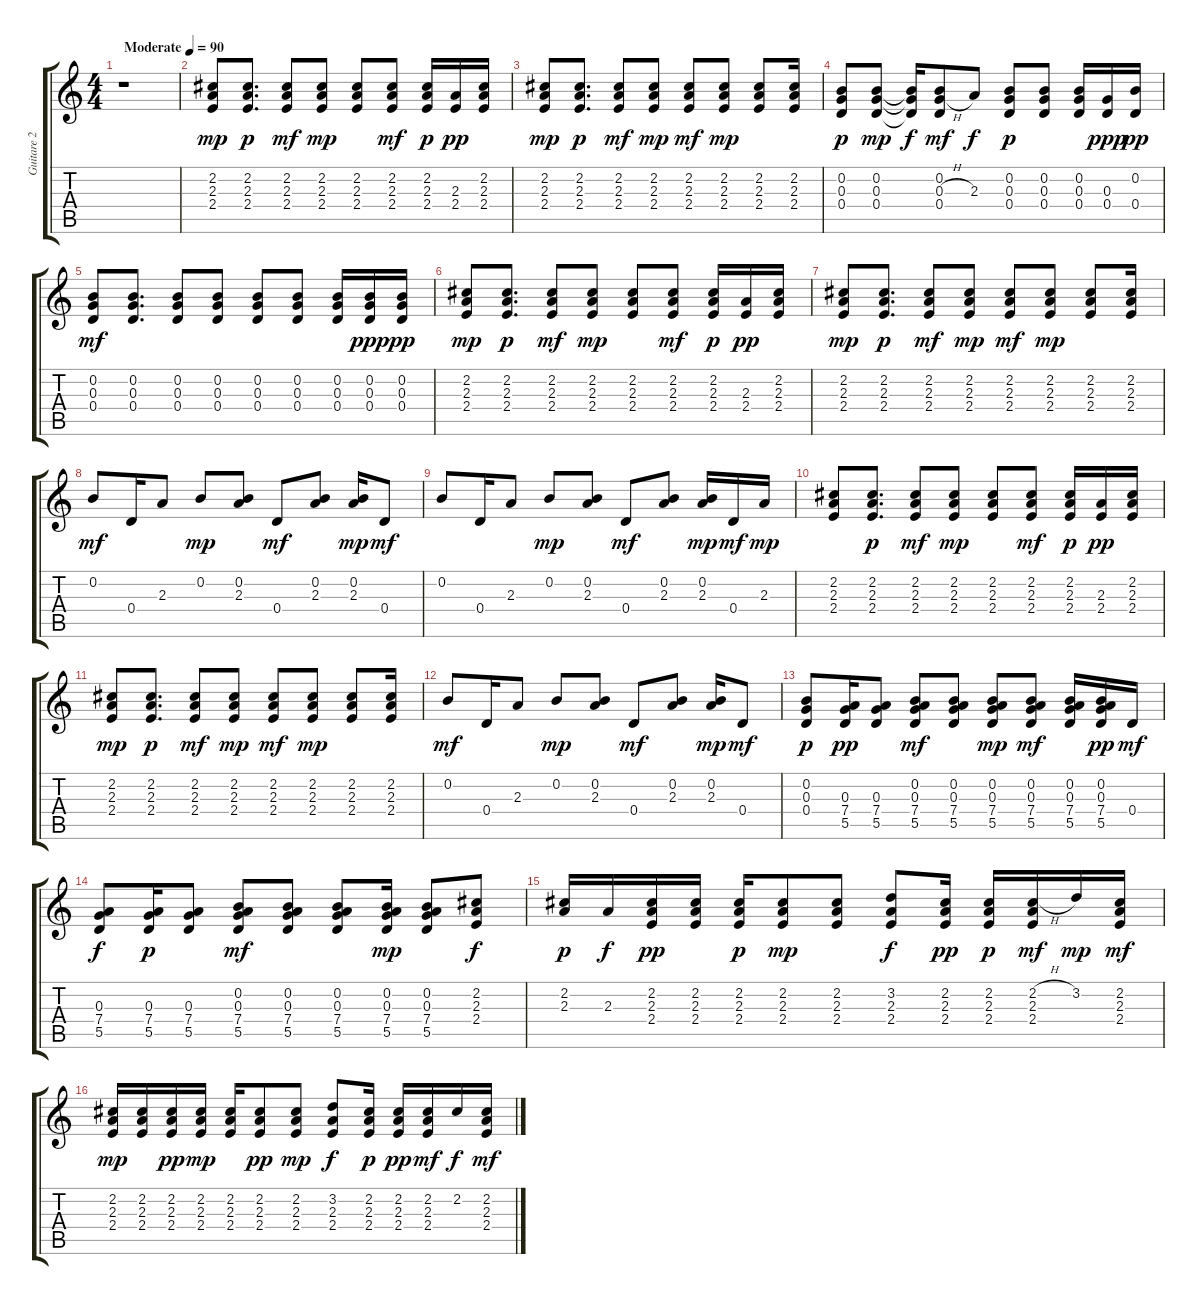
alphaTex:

\track ("Guitare 2" "Guitare 2") {instrument acousticguitarsteel}
\staff {score tabs}
\tuning (E4 B3 G3 D3 A2 E2) {hide}
\ts (4 4)
\tempo (90 "Moderate")
\clef g2
\ks c
r.1{dy mp instrument acousticguitarsteel} |
(2.2 2.3 2.4).8 (2.2 2.3 2.4).8{d dy p} (2.2 2.3 2.4).8{dy mf} (2.2 2.3 2.4).8{dy mp} (2.2 2.3 2.4).8 (2.2 2.3 2.4).8{dy mf} (2.2 2.3 2.4).16{dy p} (2.3 2.4).16{dy pp} (2.2 2.3 2.4).16 |
(2.2 2.3 2.4).8{dy mp} (2.2 2.3 2.4).8{d dy p} (2.2 2.3 2.4).8{dy mf} (2.2 2.3 2.4).8{dy mp} (2.2 2.3 2.4).8{dy mf} (2.2 2.3 2.4).8{dy mp} (2.2 2.3 2.4).8 (2.2 2.3 2.4).16 |
(0.2 0.3 0.4).8{dy p} (0.2 0.3 0.4).8{dy mp} (0.2{t} 0.3{t} 0.4{t}).16{dy f} (0.2 0.3{h} 0.4).8{dy mf} 2.3.8{dy f} (0.2 0.3 0.4).8{dy p} (0.2 0.3 0.4).8 (0.2 0.3 0.4).16 (0.3 0.4).16{dy ppp} (0.2 0.4).16{dy pp} |
(0.2 0.3 0.4).8{dy mf} (0.2 0.3 0.4).8{d} (0.2 0.3 0.4).8 (0.2 0.3 0.4).8 (0.2 0.3 0.4).8 (0.2 0.3 0.4).8 (0.2 0.3 0.4).16 (0.2 0.3 0.4).16{dy ppp} (0.2 0.3 0.4).16{dy pp} |
(2.2 2.3 2.4).8{dy mp} (2.2 2.3 2.4).8{d dy p} (2.2 2.3 2.4).8{dy mf} (2.2 2.3 2.4).8{dy mp} (2.2 2.3 2.4).8 (2.2 2.3 2.4).8{dy mf} (2.2 2.3 2.4).16{dy p} (2.3 2.4).16{dy pp} (2.2 2.3 2.4).16 |
(2.2 2.3 2.4).8{dy mp} (2.2 2.3 2.4).8{d dy p} (2.2 2.3 2.4).8{dy mf} (2.2 2.3 2.4).8{dy mp} (2.2 2.3 2.4).8{dy mf} (2.2 2.3 2.4).8{dy mp} (2.2 2.3 2.4).8 (2.2 2.3 2.4).16 |
0.2.8{dy mf} 0.4.16 2.3.8 0.2.8{dy mp} (0.2 2.3).8 0.4.8{dy mf} (0.2 2.3).8 (0.2 2.3).16{dy mp} 0.4.8{dy mf} |
0.2.8 0.4.16 2.3.8 0.2.8{dy mp} (0.2 2.3).8 0.4.8{dy mf} (0.2 2.3).8 (0.2 2.3).16{dy mp} 0.4.16{dy mf} 2.3.16{dy mp} |
(2.2 2.3 2.4).8 (2.2 2.3 2.4).8{d dy p} (2.2 2.3 2.4).8{dy mf} (2.2 2.3 2.4).8{dy mp} (2.2 2.3 2.4).8 (2.2 2.3 2.4).8{dy mf} (2.2 2.3 2.4).16{dy p} (2.3 2.4).16{dy pp} (2.2 2.3 2.4).16 |
(2.2 2.3 2.4).8{dy mp} (2.2 2.3 2.4).8{d dy p} (2.2 2.3 2.4).8{dy mf} (2.2 2.3 2.4).8{dy mp} (2.2 2.3 2.4).8{dy mf} (2.2 2.3 2.4).8{dy mp} (2.2 2.3 2.4).8 (2.2 2.3 2.4).16 |
0.2.8{dy mf} 0.4.16 2.3.8 0.2.8{dy mp} (0.2 2.3).8 0.4.8{dy mf} (0.2 2.3).8 (0.2 2.3).16{dy mp} 0.4.8{dy mf} |
(0.2 0.3 0.4).8{dy p} (0.3 7.4 5.5).16{dy pp} (0.3 7.4 5.5).8 (0.2 0.3 7.4 5.5).8{dy mf} (0.2 0.3 7.4 5.5).8 (0.2 0.3 7.4 5.5).8{dy mp} (0.2 0.3 7.4 5.5).8{dy mf} (0.2 0.3 7.4 5.5).16 (0.2 0.3 7.4 5.5).16{dy pp} 0.4.16{dy mf} |
(0.3 7.4 5.5).8{dy f} (0.3 7.4 5.5).16{dy p} (0.3 7.4 5.5).8 (0.2 0.3 7.4 5.5).8{dy mf} (0.2 0.3 7.4 5.5).8 (0.2 0.3 7.4 5.5).8 (0.2 0.3 7.4 5.5).16{dy mp} (0.2 0.3 7.4 5.5).8 (2.2 2.3 2.4).8{dy f} |
(2.2 2.3).16{dy p} 2.3.16{dy f} (2.2 2.3 2.4).16{dy pp} (2.2 2.3 2.4).16 (2.2 2.3 2.4).16{dy p} (2.2 2.3 2.4).8{dy mp} (2.2 2.3 2.4).8 (3.2 2.3 2.4).8{dy f} (2.2 2.3 2.4).16{dy pp} (2.2 2.3 2.4).16{dy p} (2.2{h} 2.3 2.4).16{dy mf} 3.2.16{dy mp} (2.2 2.3 2.4).16{dy mf} |
(2.2 2.3 2.4).16{dy mp} (2.2 2.3 2.4).16 (2.2 2.3 2.4).16{dy pp} (2.2 2.3 2.4).16{dy mp} (2.2 2.3 2.4).16 (2.2 2.3 2.4).8{dy pp} (2.2 2.3 2.4).8{dy mp} (3.2 2.3 2.4).8{dy f} (2.2 2.3 2.4).16{dy p} (2.2 2.3 2.4).16{dy pp} (2.2 2.3 2.4).16{dy mf} 2.2.16{dy f} (2.2 2.3 2.4).16{dy mf}
